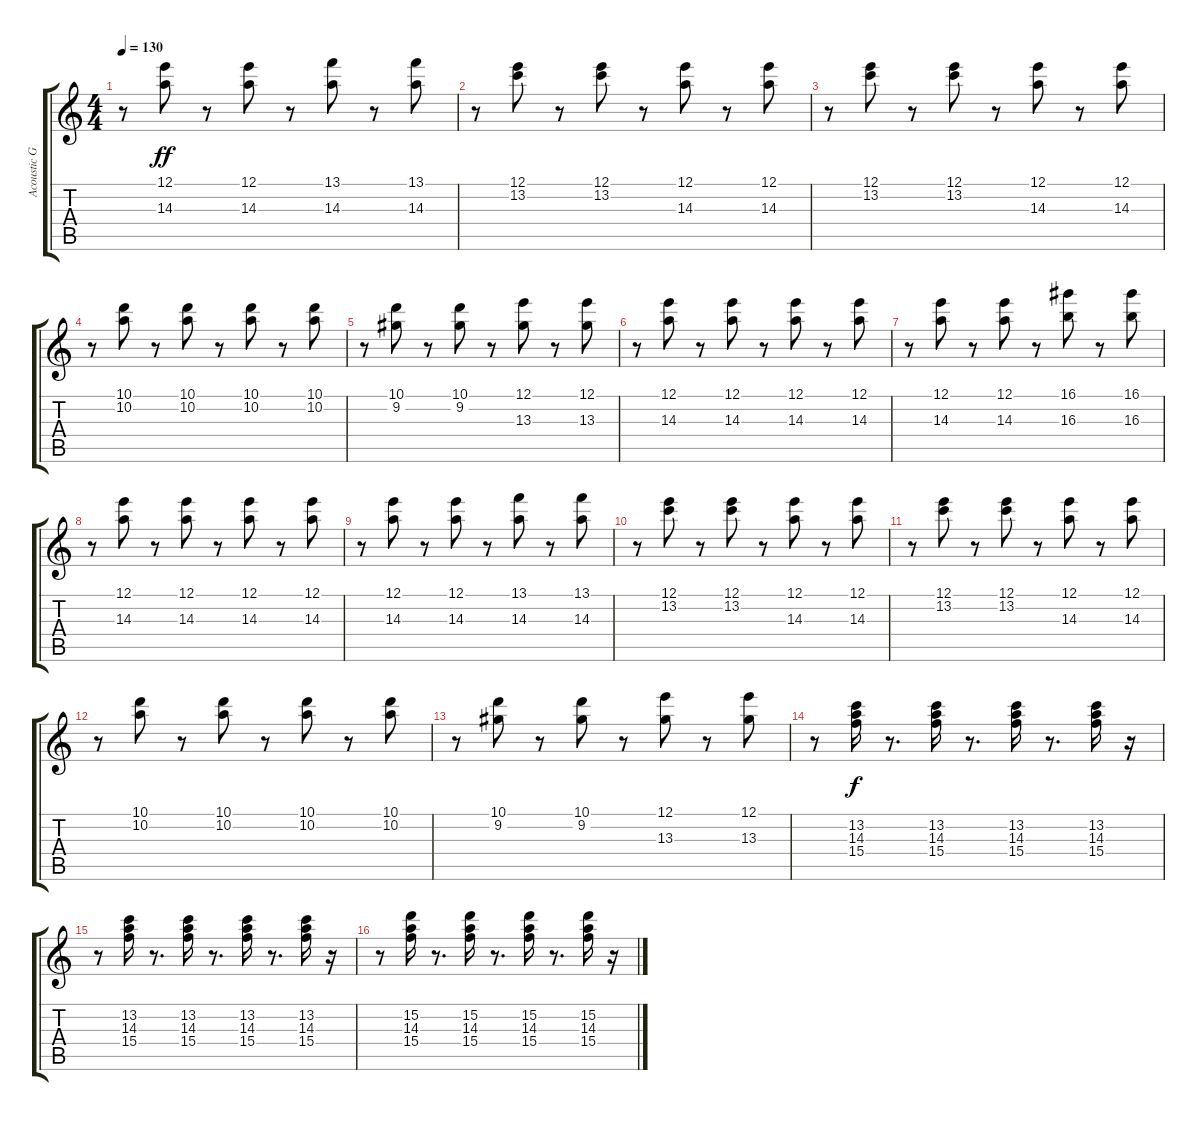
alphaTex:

\track ("Acoustic Guitar" "Acoustic G") {instrument acousticguitarsteel}
\staff {score tabs}
\tuning (E4 B3 G3 D3 A2 E2) {hide}
\ts (4 4)
\tempo 130
\clef g2
\ks c
r.8{dy ff} (12.1 14.3).8 r.8 (12.1 14.3).8 r.8 (13.1 14.3).8 r.8 (13.1 14.3).8 |
r.8 (12.1 13.2).8 r.8 (12.1 13.2).8 r.8 (12.1 14.3).8 r.8 (12.1 14.3).8 |
r.8 (12.1 13.2).8 r.8 (12.1 13.2).8 r.8 (12.1 14.3).8 r.8 (12.1 14.3).8 |
r.8 (10.1 10.2).8 r.8 (10.1 10.2).8 r.8 (10.1 10.2).8 r.8 (10.1 10.2).8 |
r.8 (10.1 9.2).8 r.8 (10.1 9.2).8 r.8 (12.1 13.3).8 r.8 (12.1 13.3).8 |
r.8 (12.1 14.3).8 r.8 (12.1 14.3).8 r.8 (12.1 14.3).8 r.8 (12.1 14.3).8 |
r.8 (12.1 14.3).8 r.8 (12.1 14.3).8 r.8 (16.1 16.3).8 r.8 (16.1 16.3).8 |
r.8 (12.1 14.3).8 r.8 (12.1 14.3).8 r.8 (12.1 14.3).8 r.8 (12.1 14.3).8 |
r.8 (12.1 14.3).8 r.8 (12.1 14.3).8 r.8 (13.1 14.3).8 r.8 (13.1 14.3).8 |
r.8 (12.1 13.2).8 r.8 (12.1 13.2).8 r.8 (12.1 14.3).8 r.8 (12.1 14.3).8 |
r.8 (12.1 13.2).8 r.8 (12.1 13.2).8 r.8 (12.1 14.3).8 r.8 (12.1 14.3).8 |
r.8 (10.1 10.2).8 r.8 (10.1 10.2).8 r.8 (10.1 10.2).8 r.8 (10.1 10.2).8 |
r.8 (10.1 9.2).8 r.8 (10.1 9.2).8 r.8 (12.1 13.3).8 r.8 (12.1 13.3).8 |
r.8 (13.2 14.3 15.4).16{dy f} r.8{d} (13.2 14.3 15.4).16 r.8{d} (13.2 14.3 15.4).16 r.8{d} (13.2 14.3 15.4).16 r.16 |
r.8 (13.2 14.3 15.4).16 r.8{d} (13.2 14.3 15.4).16 r.8{d} (13.2 14.3 15.4).16 r.8{d} (13.2 14.3 15.4).16 r.16 |
r.8 (15.2 14.3 15.4).16 r.8{d} (15.2 14.3 15.4).16 r.8{d} (15.2 14.3 15.4).16 r.8{d} (15.2 14.3 15.4).16 r.16
